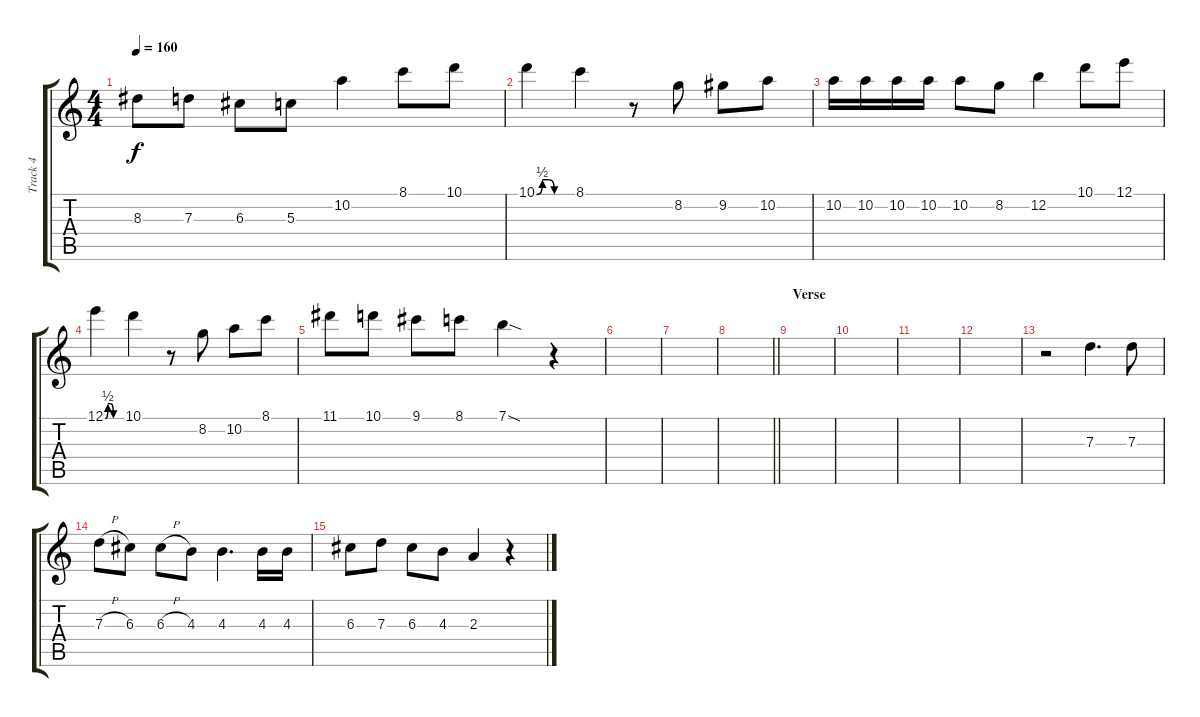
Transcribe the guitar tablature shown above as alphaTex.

\track ("Track 4" "Track 4") {instrument overdrivenguitar}
\staff {score tabs}
\tuning (E4 B3 G3 D3 A2 E2) {hide}
\ts (4 4)
\tempo 160
\clef g2
\ks c
8.3.8{dy f} 7.3.8 6.3.8 5.3.8 10.2.4 8.1.8 10.1.8 |
10.1{be (custom 0 0 10 2 20 2 30 0 60 0)}.4 8.1.4 r.8 8.2.8 9.2.8 10.2.8 |
10.2.16 10.2.16 10.2.16 10.2.16 10.2.8 8.2.8 12.2.4 10.1.8 12.1.8 |
12.1{be (custom 0 0 10 2 20 2 30 0 60 0)}.4 10.1.4 r.8 8.2.8 10.2.8 8.1.8 |
11.1.8 10.1.8 9.1.8 8.1.8 7.1{sod}.4 r.4 |
|
|
\barLineRight lightlight
|
\section ("" "Verse")
|
|
|
|
r.2 7.3.4{d} 7.3.8 |
7.3{h}.8 6.3.8 6.3{h}.8 4.3.8 4.3.4{d} 4.3.16 4.3.16 |
6.3.8 7.3.8 6.3.8 4.3.8 2.3.4 r.4
